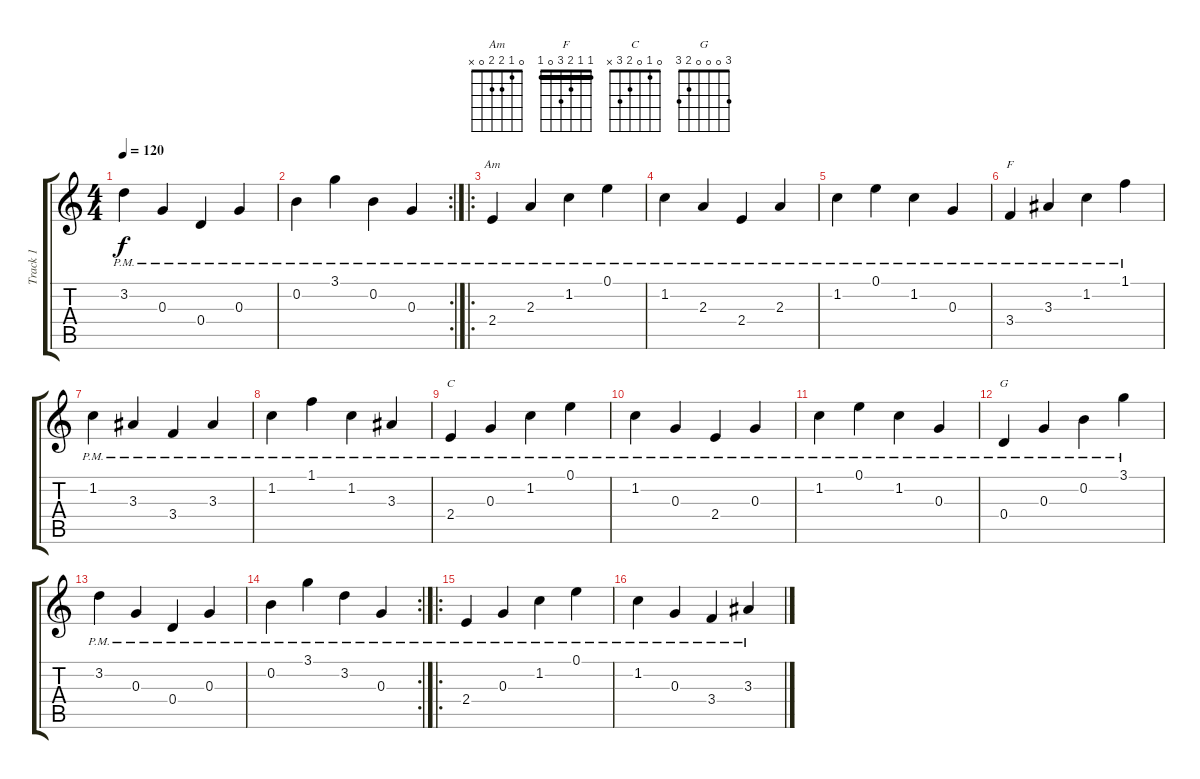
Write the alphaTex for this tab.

\track ("Track 1" "Track 1") {instrument electricguitarmuted bank 2}
\staff {score tabs}
\tuning (E4 B3 G3 D3 A2 E2) {hide}
\chord ("Am" 0 1 2 2 0 x)
\chord ("F" 1 1 2 3 0 1) {barre 1}
\chord ("C" 0 1 0 2 3 x)
\chord ("G" 3 0 0 0 2 3)
\ts (4 4)
\tempo 120
\clef g2
\ks c
3.2{pm}.4{dy f} 0.3{pm}.4 0.4{pm}.4 0.3{pm}.4 |
\rc 2
0.2{pm}.4 3.1{pm}.4 0.2{pm}.4 0.3{pm}.4 |
\ro
2.4{pm}.4{ch "Am"} 2.3{pm}.4 1.2{pm}.4 0.1{pm}.4 |
1.2{pm}.4 2.3{pm}.4 2.4{pm}.4 2.3{pm}.4 |
1.2{pm}.4 0.1{pm}.4 1.2{pm}.4 0.3{pm}.4 |
3.4{pm}.4{ch "F"} 3.3{pm}.4 1.2{pm}.4 1.1{pm}.4 |
1.2{pm}.4 3.3{pm}.4 3.4{pm}.4 3.3{pm}.4 |
1.2{pm}.4 1.1{pm}.4 1.2{pm}.4 3.3{pm}.4 |
2.4{pm}.4{ch "C"} 0.3{pm}.4 1.2{pm}.4 0.1{pm}.4 |
1.2{pm}.4 0.3{pm}.4 2.4{pm}.4 0.3{pm}.4 |
1.2{pm}.4 0.1{pm}.4 1.2{pm}.4 0.3{pm}.4 |
0.4{pm}.4{ch "G"} 0.3{pm}.4 0.2{pm}.4 3.1{pm}.4 |
3.2{pm}.4 0.3{pm}.4 0.4{pm}.4 0.3{pm}.4 |
\rc 2
0.2{pm}.4 3.1{pm}.4 3.2{pm}.4 0.3{pm}.4 |
\ro
2.4{pm}.4 0.3{pm}.4 1.2{pm}.4 0.1{pm}.4 |
1.2{pm}.4 0.3{pm}.4 3.4{pm}.4 3.3{pm}.4
